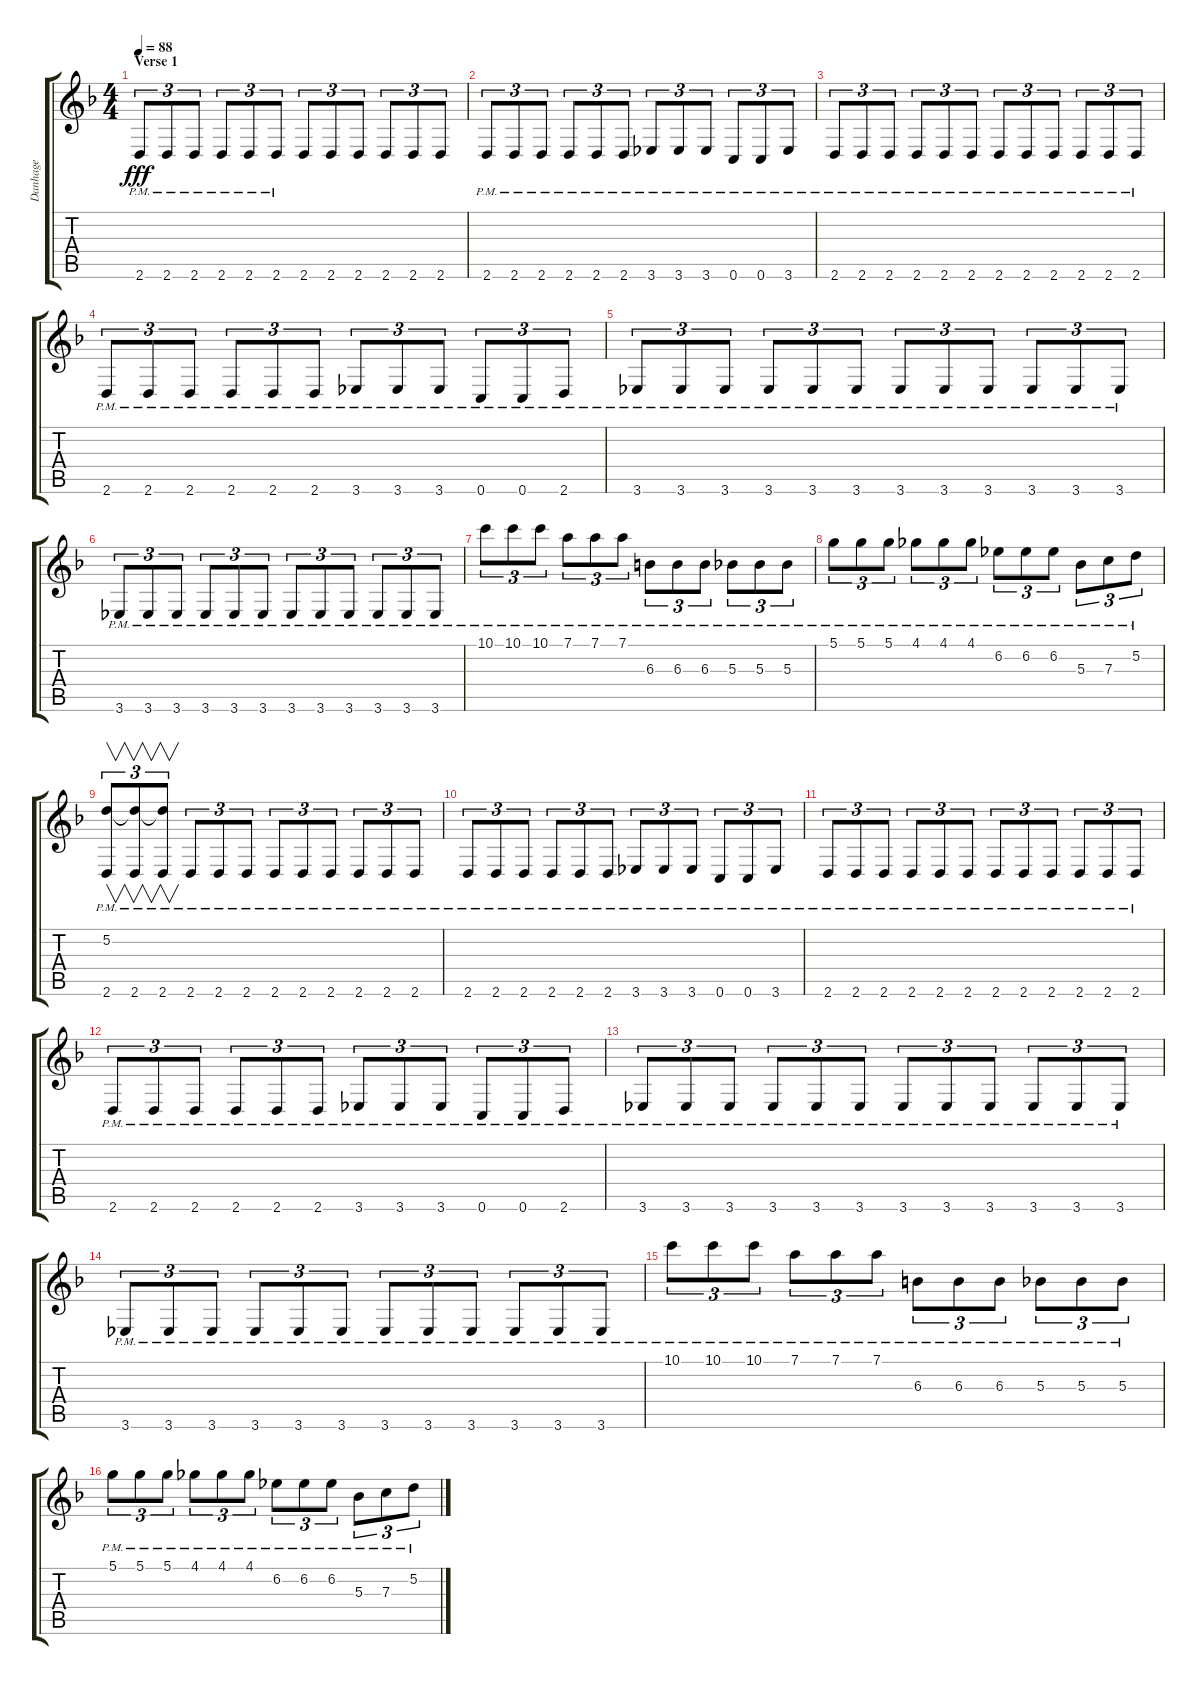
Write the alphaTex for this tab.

\track ("Danhage" "Danhage") {instrument distortionguitar}
\staff {score tabs}
\tuning (D4 A3 F3 C3 G2 C2) {hide}
\ts (4 4)
\section ("" "Verse 1")
\tempo 88
\clef g2
\ks f
2.6{pm}.8{tu (3 2) dy fff} 2.6{pm}.8{tu (3 2)} 2.6{pm}.8{tu (3 2)} 2.6{pm}.8{tu (3 2)} 2.6{pm}.8{tu (3 2)} 2.6{pm}.8{tu (3 2)} 2.6.8{tu (3 2)} 2.6.8{tu (3 2)} 2.6.8{tu (3 2)} 2.6.8{tu (3 2)} 2.6.8{tu (3 2)} 2.6.8{tu (3 2)} |
2.6{pm}.8{tu (3 2)} 2.6{pm}.8{tu (3 2)} 2.6{pm}.8{tu (3 2)} 2.6{pm}.8{tu (3 2)} 2.6{pm}.8{tu (3 2)} 2.6{pm}.8{tu (3 2)} 3.6{pm}.8{tu (3 2)} 3.6{pm}.8{tu (3 2)} 3.6{pm}.8{tu (3 2)} 0.6{pm}.8{tu (3 2)} 0.6{pm}.8{tu (3 2)} 3.6{pm}.8{tu (3 2)} |
2.6{pm}.8{tu (3 2)} 2.6{pm}.8{tu (3 2)} 2.6{pm}.8{tu (3 2)} 2.6{pm}.8{tu (3 2)} 2.6{pm}.8{tu (3 2)} 2.6{pm}.8{tu (3 2)} 2.6{pm}.8{tu (3 2)} 2.6{pm}.8{tu (3 2)} 2.6{pm}.8{tu (3 2)} 2.6{pm}.8{tu (3 2)} 2.6{pm}.8{tu (3 2)} 2.6{pm}.8{tu (3 2)} |
2.6{pm}.8{tu (3 2)} 2.6{pm}.8{tu (3 2)} 2.6{pm}.8{tu (3 2)} 2.6{pm}.8{tu (3 2)} 2.6{pm}.8{tu (3 2)} 2.6{pm}.8{tu (3 2)} 3.6{pm}.8{tu (3 2)} 3.6{pm}.8{tu (3 2)} 3.6{pm}.8{tu (3 2)} 0.6{pm}.8{tu (3 2)} 0.6{pm}.8{tu (3 2)} 2.6{pm}.8{tu (3 2)} |
3.6{pm}.8{tu (3 2)} 3.6{pm}.8{tu (3 2)} 3.6{pm}.8{tu (3 2)} 3.6{pm}.8{tu (3 2)} 3.6{pm}.8{tu (3 2)} 3.6{pm}.8{tu (3 2)} 3.6{pm}.8{tu (3 2)} 3.6{pm}.8{tu (3 2)} 3.6{pm}.8{tu (3 2)} 3.6{pm}.8{tu (3 2)} 3.6{pm}.8{tu (3 2)} 3.6{pm}.8{tu (3 2)} |
3.6{pm}.8{tu (3 2)} 3.6{pm}.8{tu (3 2)} 3.6{pm}.8{tu (3 2)} 3.6{pm}.8{tu (3 2)} 3.6{pm}.8{tu (3 2)} 3.6{pm}.8{tu (3 2)} 3.6{pm}.8{tu (3 2)} 3.6{pm}.8{tu (3 2)} 3.6{pm}.8{tu (3 2)} 3.6{pm}.8{tu (3 2)} 3.6{pm}.8{tu (3 2)} 3.6{pm}.8{tu (3 2)} |
10.1{pm}.8{tu (3 2)} 10.1{pm}.8{tu (3 2)} 10.1{pm}.8{tu (3 2)} 7.1{pm}.8{tu (3 2)} 7.1{pm}.8{tu (3 2)} 7.1{pm}.8{tu (3 2)} 6.3{pm}.8{tu (3 2)} 6.3{pm}.8{tu (3 2)} 6.3{pm}.8{tu (3 2)} 5.3{pm}.8{tu (3 2)} 5.3{pm}.8{tu (3 2)} 5.3{pm}.8{tu (3 2)} |
5.1{pm}.8{tu (3 2)} 5.1{pm}.8{tu (3 2)} 5.1{pm}.8{tu (3 2)} 4.1{pm}.8{tu (3 2)} 4.1{pm}.8{tu (3 2)} 4.1{pm}.8{tu (3 2)} 6.2{pm}.8{tu (3 2)} 6.2{pm}.8{tu (3 2)} 6.2{pm}.8{tu (3 2)} 5.3{pm}.8{tu (3 2)} 7.3{pm}.8{tu (3 2)} 5.2{pm}.8{tu (3 2)} |
(5.2 2.6{pm}).8{v tu (3 2)} (5.2{t} 2.6{pm}).8{v tu (3 2)} (5.2{t} 2.6{pm}).8{v tu (3 2)} 2.6{pm}.8{tu (3 2)} 2.6{pm}.8{tu (3 2)} 2.6{pm}.8{tu (3 2)} 2.6{pm}.8{tu (3 2)} 2.6{pm}.8{tu (3 2)} 2.6{pm}.8{tu (3 2)} 2.6{pm}.8{tu (3 2)} 2.6{pm}.8{tu (3 2)} 2.6{pm}.8{tu (3 2)} |
2.6{pm}.8{tu (3 2)} 2.6{pm}.8{tu (3 2)} 2.6{pm}.8{tu (3 2)} 2.6{pm}.8{tu (3 2)} 2.6{pm}.8{tu (3 2)} 2.6{pm}.8{tu (3 2)} 3.6{pm}.8{tu (3 2)} 3.6{pm}.8{tu (3 2)} 3.6{pm}.8{tu (3 2)} 0.6{pm}.8{tu (3 2)} 0.6{pm}.8{tu (3 2)} 3.6{pm}.8{tu (3 2)} |
2.6{pm}.8{tu (3 2)} 2.6{pm}.8{tu (3 2)} 2.6{pm}.8{tu (3 2)} 2.6{pm}.8{tu (3 2)} 2.6{pm}.8{tu (3 2)} 2.6{pm}.8{tu (3 2)} 2.6{pm}.8{tu (3 2)} 2.6{pm}.8{tu (3 2)} 2.6{pm}.8{tu (3 2)} 2.6{pm}.8{tu (3 2)} 2.6{pm}.8{tu (3 2)} 2.6{pm}.8{tu (3 2)} |
2.6{pm}.8{tu (3 2)} 2.6{pm}.8{tu (3 2)} 2.6{pm}.8{tu (3 2)} 2.6{pm}.8{tu (3 2)} 2.6{pm}.8{tu (3 2)} 2.6{pm}.8{tu (3 2)} 3.6{pm}.8{tu (3 2)} 3.6{pm}.8{tu (3 2)} 3.6{pm}.8{tu (3 2)} 0.6{pm}.8{tu (3 2)} 0.6{pm}.8{tu (3 2)} 2.6{pm}.8{tu (3 2)} |
3.6{pm}.8{tu (3 2)} 3.6{pm}.8{tu (3 2)} 3.6{pm}.8{tu (3 2)} 3.6{pm}.8{tu (3 2)} 3.6{pm}.8{tu (3 2)} 3.6{pm}.8{tu (3 2)} 3.6{pm}.8{tu (3 2)} 3.6{pm}.8{tu (3 2)} 3.6{pm}.8{tu (3 2)} 3.6{pm}.8{tu (3 2)} 3.6{pm}.8{tu (3 2)} 3.6{pm}.8{tu (3 2)} |
3.6{pm}.8{tu (3 2)} 3.6{pm}.8{tu (3 2)} 3.6{pm}.8{tu (3 2)} 3.6{pm}.8{tu (3 2)} 3.6{pm}.8{tu (3 2)} 3.6{pm}.8{tu (3 2)} 3.6{pm}.8{tu (3 2)} 3.6{pm}.8{tu (3 2)} 3.6{pm}.8{tu (3 2)} 3.6{pm}.8{tu (3 2)} 3.6{pm}.8{tu (3 2)} 3.6{pm}.8{tu (3 2)} |
10.1{pm}.8{tu (3 2)} 10.1{pm}.8{tu (3 2)} 10.1{pm}.8{tu (3 2)} 7.1{pm}.8{tu (3 2)} 7.1{pm}.8{tu (3 2)} 7.1{pm}.8{tu (3 2)} 6.3{pm}.8{tu (3 2)} 6.3{pm}.8{tu (3 2)} 6.3{pm}.8{tu (3 2)} 5.3{pm}.8{tu (3 2)} 5.3{pm}.8{tu (3 2)} 5.3{pm}.8{tu (3 2)} |
5.1{pm}.8{tu (3 2)} 5.1{pm}.8{tu (3 2)} 5.1{pm}.8{tu (3 2)} 4.1{pm}.8{tu (3 2)} 4.1{pm}.8{tu (3 2)} 4.1{pm}.8{tu (3 2)} 6.2{pm}.8{tu (3 2)} 6.2{pm}.8{tu (3 2)} 6.2{pm}.8{tu (3 2)} 5.3{pm}.8{tu (3 2)} 7.3{pm}.8{tu (3 2)} 5.2{pm}.8{tu (3 2)}
